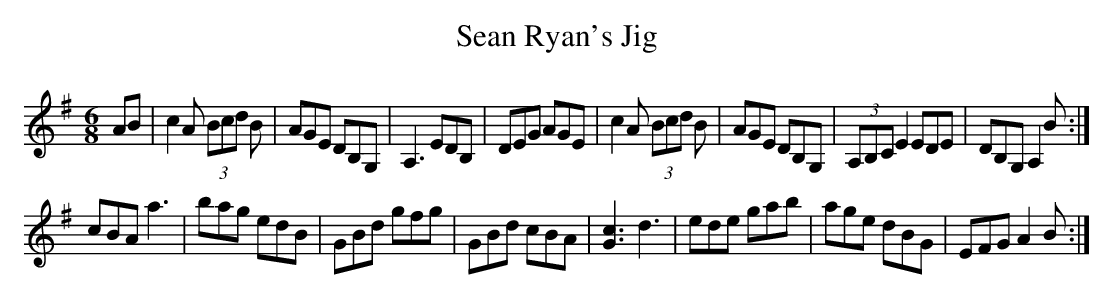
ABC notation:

X:1
T:Sean Ryan's Jig
M:6/8
L:1/8
K:ADor
AB|c2 A (3Bcd B|AGE DB,G,|A,3 EDB,|DEG AGE|\
c2 A (3Bcd B| AGE DB,G,|(3A,B,C E2 EDE|DB,G, A,2 B :|
cBA a3|bag edB|GBd gfg|GBd cBA|\
[c3G3] d3|ede gab|age dBG|EFG A2 B :|
